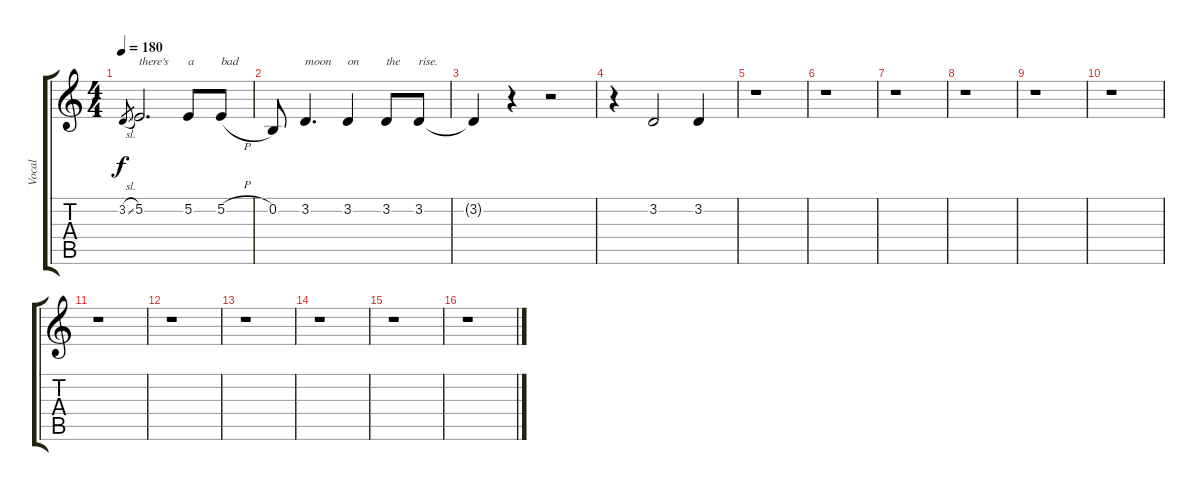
\track ("Vocal" "Vocal") {instrument altosax}
\staff {score tabs}
\tuning (E4 B3 G3 D3 A2 E2) {hide}
\ts (4 4)
\tempo 180
\clef g2
\ks c
3.2{sl}.8{gr dy f} 5.2.2{d txt "there's"} 5.2.8{txt "a "} 5.2{h}.8{txt "bad"} |
0.2.8 3.2.4{d txt "moon"} 3.2.4{txt "on"} 3.2.8{txt "the"} 3.2.8{txt "rise."} |
3.2{t}.4 r.4 r.2 |
r.4 3.2.2 3.2.4 |
r.1 |
r.1 |
r.1 |
r.1 |
r.1 |
r.1 |
r.1 |
r.1 |
r.1 |
r.1 |
r.1 |
r.1
